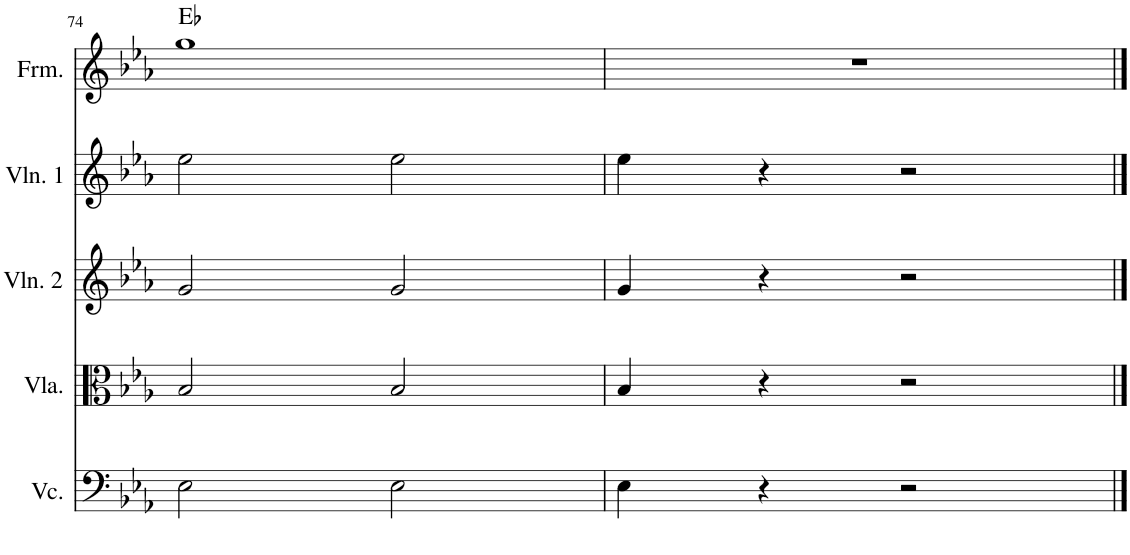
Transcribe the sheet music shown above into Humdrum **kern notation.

**kern	**kern	**kern	**kern	**kern	**harte
*part5	*part4	*part3	*part2	*part1	*part1
*staff5	*staff4	*staff3	*staff2	*staff1	*
*I"Violoncello	*I"Viola	*I"Violin 2	*I"Violin 1	*I"Form	*
*I'Vc.	*I'Vla.	*I'Vln. 2	*I'Vln. 1	*I'Frm.	*
!!LO:PB:g=z
*clefF4	*clefC3	*clefG2	*clefG2	*clefG2	*
*k[b-e-a-]	*k[b-e-a-]	*k[b-e-a-]	*k[b-e-a-]	*k[b-e-a-]	*
*M4/4	*M4/4	*M4/4	*M4/4	*M4/4	*
=74	=74	=74	=74	=74	=74
2E-\	2B-/	2g/	2ee-\	1gg	Eb:maj
2E-\	2B-/	2g/	2ee-\	.	.
=75	=75	=75	=75	=75	=75
4E-\	4B-/	4g/	4ee-\	1r	.
4r	4r	4r	4r	.	.
2r	2r	2r	2r	.	.
==	==	==	==	==	==
*-	*-	*-	*-	*-	*-
